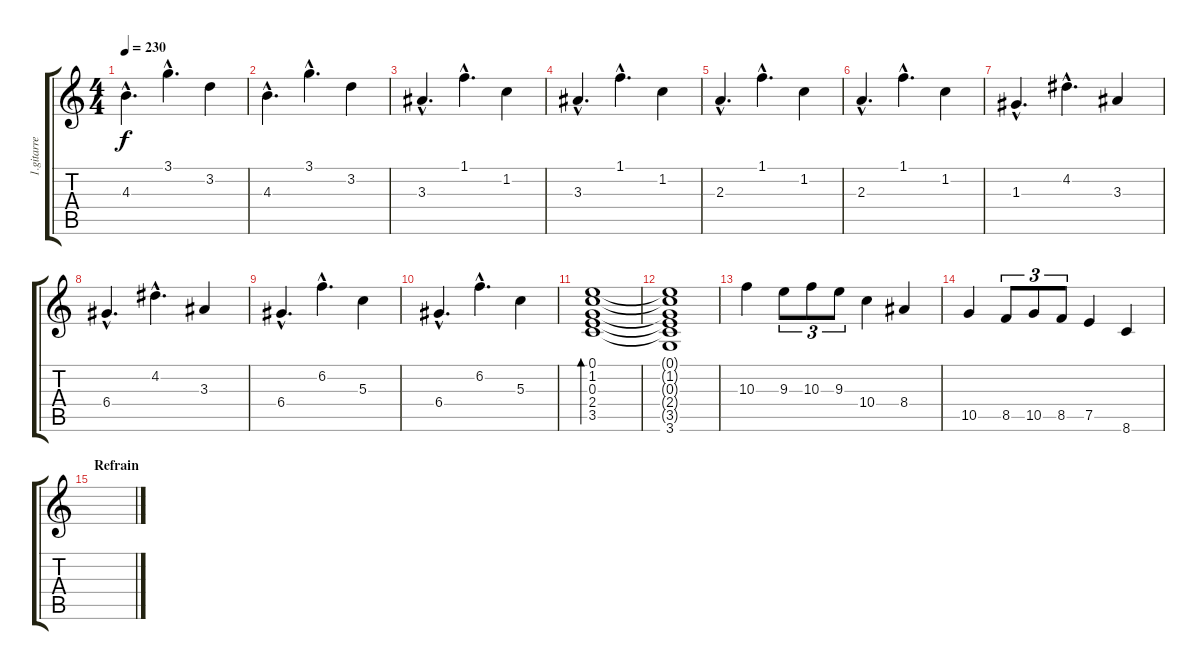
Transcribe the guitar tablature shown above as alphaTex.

\track ("1.gitarre" "1.gitarre") {instrument electricguitarjazz}
\staff {score tabs}
\tuning (E4 B3 G3 D3 A2 E2) {hide}
\ts (4 4)
\tempo 230
\clef g2
\ks c
4.3{hac}.4{d dy f} 3.1{hac}.4{d} 3.2.4 |
4.3{hac}.4{d} 3.1{hac}.4{d} 3.2.4 |
3.3{hac}.4{d} 1.1{hac}.4{d} 1.2.4 |
3.3{hac}.4{d} 1.1{hac}.4{d} 1.2.4 |
2.3{hac}.4{d} 1.1{hac}.4{d} 1.2.4 |
2.3{hac}.4{d} 1.1{hac}.4{d} 1.2.4 |
1.3{hac}.4{d} 4.2{hac}.4{d} 3.3.4 |
6.4{hac}.4{d} 4.2{hac}.4{d} 3.3.4 |
6.4{hac}.4{d} 6.2{hac}.4{d} 5.3.4 |
6.4{hac}.4{d} 6.2{hac}.4{d} 5.3.4 |
(0.1 1.2 0.3 2.4 3.5).1{bd 240} |
(0.1{t} 1.2{t} 0.3{t} 2.4{t} 3.5{t} 3.6).1 |
10.3.4 9.3.8{tu (3 2)} 10.3.8{tu (3 2)} 9.3.8{tu (3 2)} 10.4.4 8.4.4 |
10.5.4 8.5.8{tu (3 2)} 10.5.8{tu (3 2)} 8.5.8{tu (3 2)} 7.5.4 8.6.4 |
\section ("" "Refrain")
